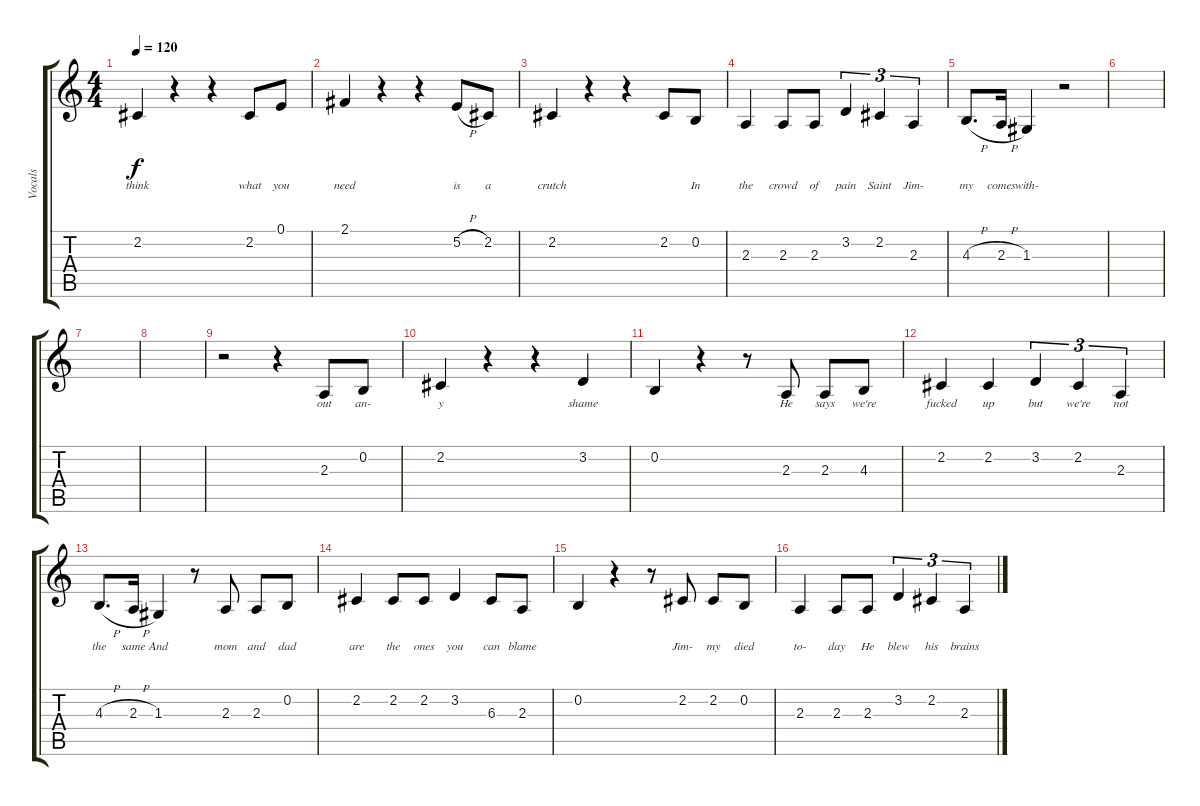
\track ("Vocals" "Vocals") {instrument clarinet}
\staff {score tabs}
\tuning (E4 B3 G3 D3 A2 E2) {hide}
\ts (4 4)
\tempo 120
\clef g2
\ks c
2.2.4{lyrics (0 "think") lyrics (1 "") lyrics (2 "") lyrics (3 "") lyrics (4 "") dy f} r.4 r.4 2.2.8{lyrics (0 "what") lyrics (1 "") lyrics (2 "") lyrics (3 "") lyrics (4 "")} 0.1.8{lyrics (0 "you") lyrics (1 "") lyrics (2 "") lyrics (3 "") lyrics (4 "")} |
2.1.4{lyrics (0 "need") lyrics (1 "") lyrics (2 "") lyrics (3 "") lyrics (4 "")} r.4 r.4 5.2{h}.8{lyrics (0 "is") lyrics (1 "") lyrics (2 "") lyrics (3 "") lyrics (4 "")} 2.2.8{lyrics (0 "a") lyrics (1 "") lyrics (2 "") lyrics (3 "") lyrics (4 "")} |
2.2.4{lyrics (0 "crutch") lyrics (1 "") lyrics (2 "") lyrics (3 "") lyrics (4 "")} r.4 r.4 2.2.8{lyrics (0 "") lyrics (1 "") lyrics (2 "") lyrics (3 "") lyrics (4 "")} 0.2.8{lyrics (0 "In") lyrics (1 "") lyrics (2 "") lyrics (3 "") lyrics (4 "")} |
2.3.4{lyrics (0 "the") lyrics (1 "") lyrics (2 "") lyrics (3 "") lyrics (4 "")} 2.3.8{lyrics (0 "crowd") lyrics (1 "") lyrics (2 "") lyrics (3 "") lyrics (4 "")} 2.3.8{lyrics (0 "of") lyrics (1 "") lyrics (2 "") lyrics (3 "") lyrics (4 "")} 3.2.4{tu (3 2) lyrics (0 "pain") lyrics (1 "") lyrics (2 "") lyrics (3 "") lyrics (4 "")} 2.2.4{tu (3 2) lyrics (0 "Saint") lyrics (1 "") lyrics (2 "") lyrics (3 "") lyrics (4 "")} 2.3.4{tu (3 2) lyrics (0 "Jim-") lyrics (1 "") lyrics (2 "") lyrics (3 "") lyrics (4 "")} |
4.3{h}.8{d lyrics (0 "my") lyrics (1 "") lyrics (2 "") lyrics (3 "") lyrics (4 "")} 2.3{h}.16{lyrics (0 "comes") lyrics (1 "") lyrics (2 "") lyrics (3 "") lyrics (4 "")} 1.3.4{lyrics (0 "with-") lyrics (1 "") lyrics (2 "") lyrics (3 "") lyrics (4 "")} r.2 |
|
|
|
r.2 r.4 2.3.8{lyrics (0 "out") lyrics (1 "") lyrics (2 "") lyrics (3 "") lyrics (4 "")} 0.2.8{lyrics (0 "an-") lyrics (1 "") lyrics (2 "") lyrics (3 "") lyrics (4 "")} |
2.2.4{lyrics (0 "y") lyrics (1 "") lyrics (2 "") lyrics (3 "") lyrics (4 "")} r.4 r.4 3.2.4{lyrics (0 "shame") lyrics (1 "") lyrics (2 "") lyrics (3 "") lyrics (4 "")} |
0.2.4{lyrics (0 "") lyrics (1 "") lyrics (2 "") lyrics (3 "") lyrics (4 "")} r.4 r.8 2.3.8{lyrics (0 "He") lyrics (1 "") lyrics (2 "") lyrics (3 "") lyrics (4 "")} 2.3.8{lyrics (0 "says") lyrics (1 "") lyrics (2 "") lyrics (3 "") lyrics (4 "")} 4.3.8{lyrics (0 "we're") lyrics (1 "") lyrics (2 "") lyrics (3 "") lyrics (4 "")} |
2.2.4{lyrics (0 "fucked") lyrics (1 "") lyrics (2 "") lyrics (3 "") lyrics (4 "")} 2.2.4{lyrics (0 "up") lyrics (1 "") lyrics (2 "") lyrics (3 "") lyrics (4 "")} 3.2.4{tu (3 2) lyrics (0 "but") lyrics (1 "") lyrics (2 "") lyrics (3 "") lyrics (4 "")} 2.2.4{tu (3 2) lyrics (0 "we're") lyrics (1 "") lyrics (2 "") lyrics (3 "") lyrics (4 "")} 2.3.4{tu (3 2) lyrics (0 "not") lyrics (1 "") lyrics (2 "") lyrics (3 "") lyrics (4 "")} |
4.3{h}.8{d lyrics (0 "the") lyrics (1 "") lyrics (2 "") lyrics (3 "") lyrics (4 "")} 2.3{h}.16{lyrics (0 "same") lyrics (1 "") lyrics (2 "") lyrics (3 "") lyrics (4 "")} 1.3.4{lyrics (0 "And") lyrics (1 "") lyrics (2 "") lyrics (3 "") lyrics (4 "")} r.8 2.3.8{lyrics (0 "mom") lyrics (1 "") lyrics (2 "") lyrics (3 "") lyrics (4 "")} 2.3.8{lyrics (0 "and") lyrics (1 "") lyrics (2 "") lyrics (3 "") lyrics (4 "")} 0.2.8{lyrics (0 "dad") lyrics (1 "") lyrics (2 "") lyrics (3 "") lyrics (4 "")} |
2.2.4{lyrics (0 "are") lyrics (1 "") lyrics (2 "") lyrics (3 "") lyrics (4 "")} 2.2.8{lyrics (0 "the") lyrics (1 "") lyrics (2 "") lyrics (3 "") lyrics (4 "")} 2.2.8{lyrics (0 "ones") lyrics (1 "") lyrics (2 "") lyrics (3 "") lyrics (4 "")} 3.2.4{lyrics (0 "you") lyrics (1 "") lyrics (2 "") lyrics (3 "") lyrics (4 "")} 6.3.8{lyrics (0 "can") lyrics (1 "") lyrics (2 "") lyrics (3 "") lyrics (4 "")} 2.3.8{lyrics (0 "blame") lyrics (1 "") lyrics (2 "") lyrics (3 "") lyrics (4 "")} |
0.2.4{lyrics (0 "") lyrics (1 "") lyrics (2 "") lyrics (3 "") lyrics (4 "")} r.4 r.8 2.2.8{lyrics (0 "Jim-") lyrics (1 "") lyrics (2 "") lyrics (3 "") lyrics (4 "")} 2.2.8{lyrics (0 "my") lyrics (1 "") lyrics (2 "") lyrics (3 "") lyrics (4 "")} 0.2.8{lyrics (0 "died") lyrics (1 "") lyrics (2 "") lyrics (3 "") lyrics (4 "")} |
2.3.4{lyrics (0 "to-") lyrics (1 "") lyrics (2 "") lyrics (3 "") lyrics (4 "")} 2.3.8{lyrics (0 "day") lyrics (1 "") lyrics (2 "") lyrics (3 "") lyrics (4 "")} 2.3.8{lyrics (0 "He") lyrics (1 "") lyrics (2 "") lyrics (3 "") lyrics (4 "")} 3.2.4{tu (3 2) lyrics (0 "blew") lyrics (1 "") lyrics (2 "") lyrics (3 "") lyrics (4 "")} 2.2.4{tu (3 2) lyrics (0 "his") lyrics (1 "") lyrics (2 "") lyrics (3 "") lyrics (4 "")} 2.3.4{tu (3 2) lyrics (0 "brains") lyrics (1 "") lyrics (2 "") lyrics (3 "") lyrics (4 "")}
